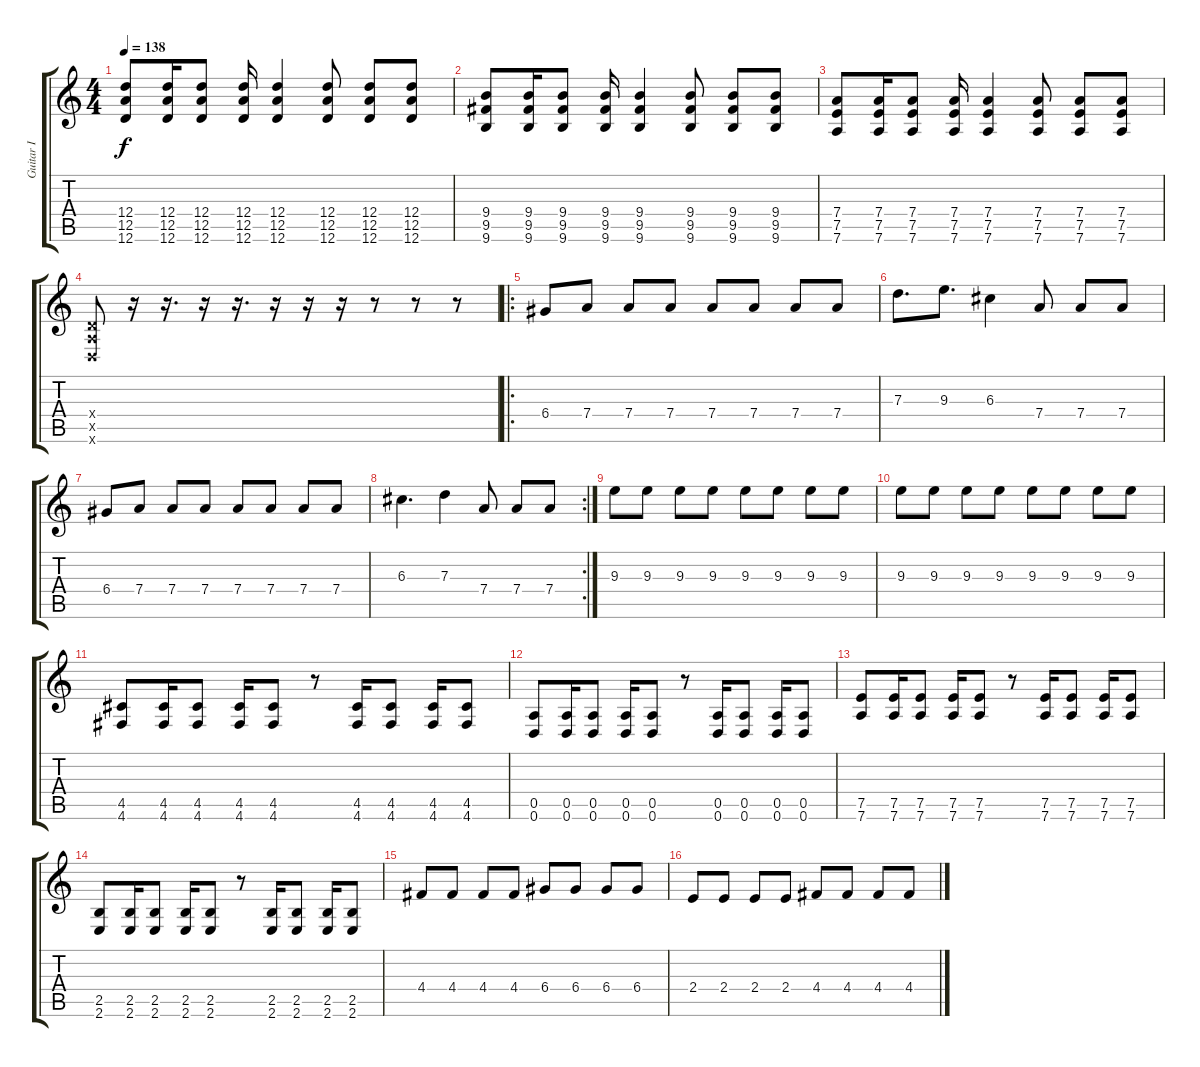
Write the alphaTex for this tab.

\track ("Guitar I" "Guitar I") {instrument distortionguitar}
\staff {score tabs}
\tuning (E4 B3 G3 D3 A2 D2) {hide}
\ts (4 4)
\tempo 138
\clef g2
\ks c
(12.4 12.5 12.6).8{dy f} (12.4 12.5 12.6).16 (12.4 12.5 12.6).8 (12.4 12.5 12.6).16 (12.4 12.5 12.6).4 (12.4 12.5 12.6).8 (12.4 12.5 12.6).8 (12.4 12.5 12.6).8 |
(9.4 9.5 9.6).8 (9.4 9.5 9.6).16 (9.4 9.5 9.6).8 (9.4 9.5 9.6).16 (9.4 9.5 9.6).4 (9.4 9.5 9.6).8 (9.4 9.5 9.6).8 (9.4 9.5 9.6).8 |
(7.4 7.5 7.6).8 (7.4 7.5 7.6).16 (7.4 7.5 7.6).8 (7.4 7.5 7.6).16 (7.4 7.5 7.6).4 (7.4 7.5 7.6).8 (7.4 7.5 7.6).8 (7.4 7.5 7.6).8 |
(0.4{x} 0.5{x} 0.6{x}).8 r.16 r.16{d} r.16 r.16{d} r.16 r.16 r.16 r.8 r.8 r.8 |
\ro
6.4.8 7.4.8 7.4.8 7.4.8 7.4.8 7.4.8 7.4.8 7.4.8 |
7.3.8{d} 9.3.8{d} 6.3.4 7.4.8 7.4.8 7.4.8 |
6.4.8 7.4.8 7.4.8 7.4.8 7.4.8 7.4.8 7.4.8 7.4.8 |
\rc 2
6.3.4{d} 7.3.4 7.4.8 7.4.8 7.4.8 |
9.3.8 9.3.8 9.3.8 9.3.8 9.3.8 9.3.8 9.3.8 9.3.8 |
9.3.8 9.3.8 9.3.8 9.3.8 9.3.8 9.3.8 9.3.8 9.3.8 |
(4.5 4.6).8 (4.5 4.6).16 (4.5 4.6).8 (4.5 4.6).16 (4.5 4.6).8 r.8 (4.5 4.6).16 (4.5 4.6).8 (4.5 4.6).16 (4.5 4.6).8 |
(0.5 0.6).8 (0.5 0.6).16 (0.5 0.6).8 (0.5 0.6).16 (0.5 0.6).8 r.8 (0.5 0.6).16 (0.5 0.6).8 (0.5 0.6).16 (0.5 0.6).8 |
(7.5 7.6).8 (7.5 7.6).16 (7.5 7.6).8 (7.5 7.6).16 (7.5 7.6).8 r.8 (7.5 7.6).16 (7.5 7.6).8 (7.5 7.6).16 (7.5 7.6).8 |
(2.5 2.6).8 (2.5 2.6).16 (2.5 2.6).8 (2.5 2.6).16 (2.5 2.6).8 r.8 (2.5 2.6).16 (2.5 2.6).8 (2.5 2.6).16 (2.5 2.6).8 |
4.4.8 4.4.8 4.4.8 4.4.8 6.4.8 6.4.8 6.4.8 6.4.8 |
2.4.8 2.4.8 2.4.8 2.4.8 4.4.8 4.4.8 4.4.8 4.4.8
